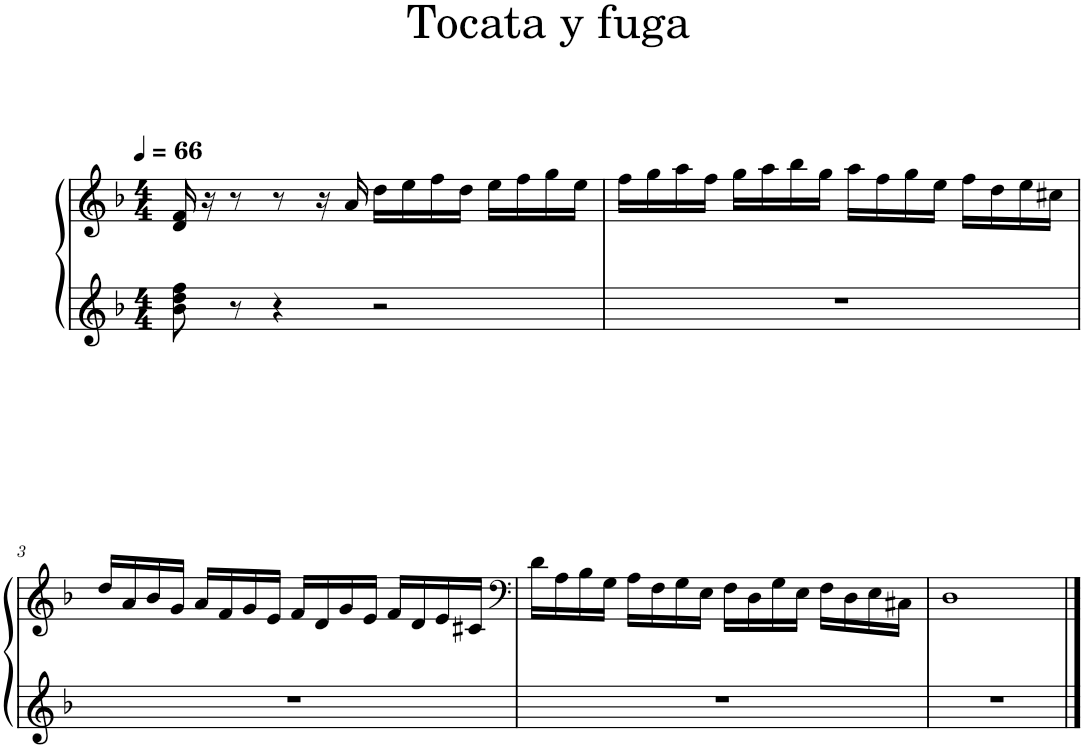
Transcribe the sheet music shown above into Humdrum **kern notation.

**kern	**kern
*part1	*part1
*staff2	*staff1
*I"Piano	*
*I'Pno.	*
*clefG2	*clefG2
*k[b-]	*k[b-]
*M4/4	*M4/4
*MM66	*MM66
=1	=1
8b-\ 8dd\ 8ff\	16d/ 16f/
.	16r
8r	8r
4r	8r
.	16r
.	16a/
2r	16dd\LL
.	16ee\
.	16ff\
.	16dd\JJ
.	16ee\LL
.	16ff\
.	16gg\
.	16ee\JJ
=2	=2
1r	16ff\LL
.	16gg\
.	16aa\
.	16ff\JJ
.	16gg\LL
.	16aa\
.	16bb-\
.	16gg\JJ
.	16aa\LL
.	16ff\
.	16gg\
.	16ee\JJ
.	16ff\LL
.	16dd\
.	16ee\
.	16cc#X\JJ
!!LO:LB:g=z
=3	=3
1r	16dd/LL
.	16a/
.	16b-/
.	16g/JJ
.	16a/LL
.	16f/
.	16g/
.	16e/JJ
.	16f/LL
.	16d/
.	16g/
.	16e/JJ
.	16f/LL
.	16d/
.	16e/
.	16c#X/JJ
=4	=4
*	*clefF4
1r	16d\LL
.	16A\
.	16B-\
.	16G\JJ
.	16A\LL
.	16F\
.	16G\
.	16E\JJ
.	16F\LL
.	16D\
.	16G\
.	16E\JJ
.	16F\LL
.	16D\
.	16E\
.	16C#X\JJ
=5	=5
1r	1D
==	==
*-	*-
